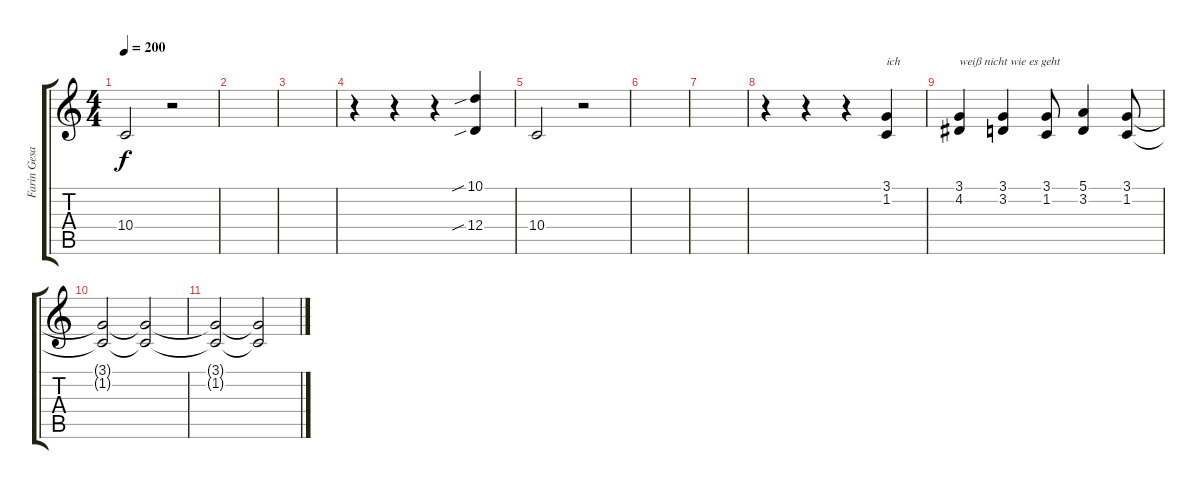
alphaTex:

\track ("Farin Gesang" "Farin Gesa") {instrument lead2sawtooth}
\staff {score tabs}
\tuning (E4 B3 G3 D3 A2 E2) {hide}
\ts (4 4)
\tempo 200
\clef g2
\ks c
10.4.2{dy f} r.2 |
|
|
r.4 r.4 r.4 (10.1{sib} 12.4{sib}).4 |
10.4.2 r.2 |
|
|
r.4 r.4 r.4 (3.1 1.2).4{txt "ich"} |
(3.1 4.2).4{txt "weiß nicht wie es geht"} (3.1 3.2).4 (3.1 1.2).8 (5.1 3.2).4 (3.1 1.2).8 |
(3.1{t} 1.2{t}).2{volume 0} (3.1{t} 1.2{t}).2 |
(3.1{t} 1.2{t}).2 (3.1{t} 1.2{t}).2
